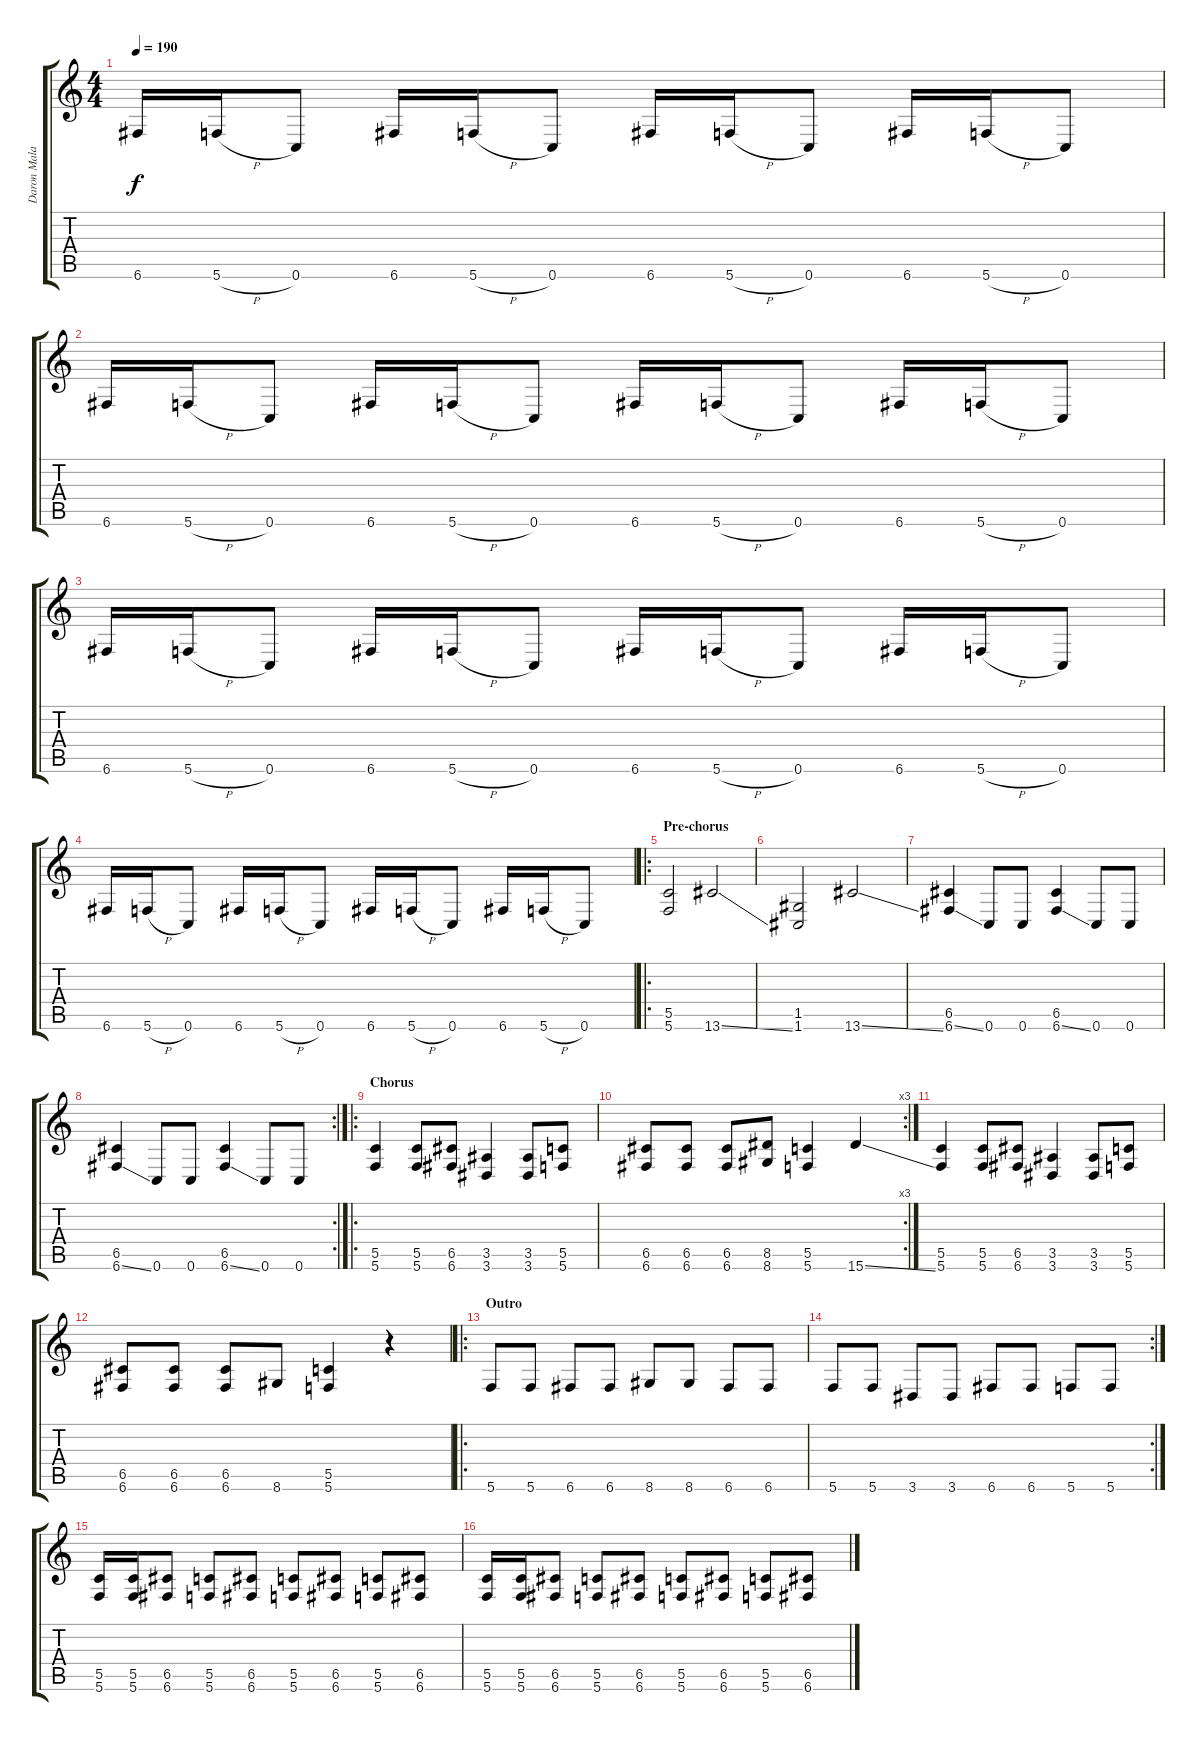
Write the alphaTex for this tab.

\track ("Daron Malakian" "Daron Mala") {instrument distortionguitar}
\staff {score tabs}
\tuning (D4 A3 F3 C3 G2 C2) {hide}
\ts (4 4)
\tempo 190
\clef g2
\ks c
6.6.16{dy f} 5.6{h}.16 0.6.8 6.6.16 5.6{h}.16 0.6.8 6.6.16 5.6{h}.16 0.6.8 6.6.16 5.6{h}.16 0.6.8 |
6.6.16 5.6{h}.16 0.6.8 6.6.16 5.6{h}.16 0.6.8 6.6.16 5.6{h}.16 0.6.8 6.6.16 5.6{h}.16 0.6.8 |
6.6.16 5.6{h}.16 0.6.8 6.6.16 5.6{h}.16 0.6.8 6.6.16 5.6{h}.16 0.6.8 6.6.16 5.6{h}.16 0.6.8 |
6.6.16 5.6{h}.16 0.6.8 6.6.16 5.6{h}.16 0.6.8 6.6.16 5.6{h}.16 0.6.8 6.6.16 5.6{h}.16 0.6.8 |
\ro
\section ("" "Pre-chorus")
(5.5 5.6).2 13.6{ss}.2 |
(1.5 1.6).2 13.6{ss}.2 |
(6.5 6.6{ss}).4 0.6.8 0.6.8 (6.5 6.6{ss}).4 0.6.8 0.6.8 |
\rc 2
(6.5 6.6{ss}).4 0.6.8 0.6.8 (6.5 6.6{ss}).4 0.6.8 0.6.8 |
\ro
\section ("" "Chorus")
(5.5 5.6).4 (5.5 5.6).8 (6.5 6.6).8 (3.5 3.6).4 (3.5 3.6).8 (5.5 5.6).8 |
\rc 3
(6.5 6.6).8 (6.5 6.6).8 (6.5 6.6).8 (8.5 8.6).8 (5.5 5.6).4 15.6{ss}.4 |
(5.5 5.6).4 (5.5 5.6).8 (6.5 6.6).8 (3.5 3.6).4 (3.5 3.6).8 (5.5 5.6).8 |
(6.5 6.6).8 (6.5 6.6).8 (6.5 6.6).8 8.6.8 (5.5 5.6).4 r.4 |
\ro
\section ("" "Outro")
5.6.8 5.6.8 6.6.8 6.6.8 8.6.8 8.6.8 6.6.8 6.6.8 |
\rc 2
5.6.8 5.6.8 3.6.8 3.6.8 6.6.8 6.6.8 5.6.8 5.6.8 |
(5.5 5.6).16 (5.5 5.6).16 (6.5 6.6).8 (5.5 5.6).8 (6.5 6.6).8 (5.5 5.6).8 (6.5 6.6).8 (5.5 5.6).8 (6.5 6.6).8 |
(5.5 5.6).16 (5.5 5.6).16 (6.5 6.6).8 (5.5 5.6).8 (6.5 6.6).8 (5.5 5.6).8 (6.5 6.6).8 (5.5 5.6).8 (6.5 6.6).8
